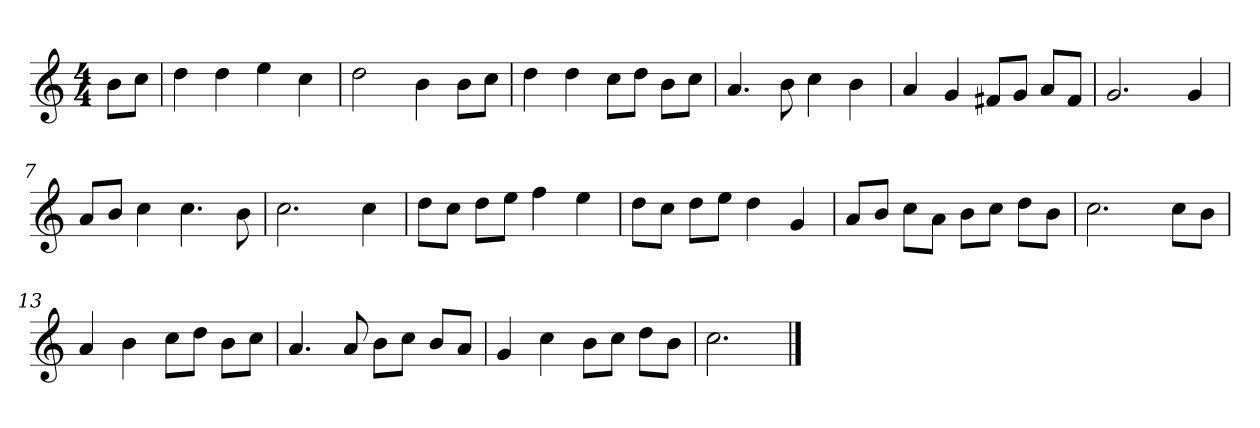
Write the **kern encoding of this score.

**kern
*part1
*staff1
*k[]
*M4/4
*MM120
=
8bL
8ccJ
=1
4dd
4dd
4ee
4cc
=2
2dd
4b
8bL
8ccJ
=3
4dd
4dd
8ccL
8ddJ
8bL
8ccJ
=4
4.a
8b
4cc
4b
=5
4a
4g
8f#XL
8gJ
8aL
8f#J
=6
2.g
4g
=7
8aL
8bJ
4cc
4.cc
8b
=8
2.cc
4cc
=9
8ddL
8ccJ
8ddL
8eeJ
4ff
4ee
=10
8ddL
8ccJ
8ddL
8eeJ
4dd
4g
=11
8aL
8bJ
8ccL
8aJ
8bL
8ccJ
8ddL
8bJ
=12
2.cc
8ccL
8bJ
=13
4a
4b
8ccL
8ddJ
8bL
8ccJ
=14
4.a
8a
8bL
8ccJ
8bL
8aJ
=15
4g
4cc
8bL
8ccJ
8ddL
8bJ
=16
2.cc
==
*-
